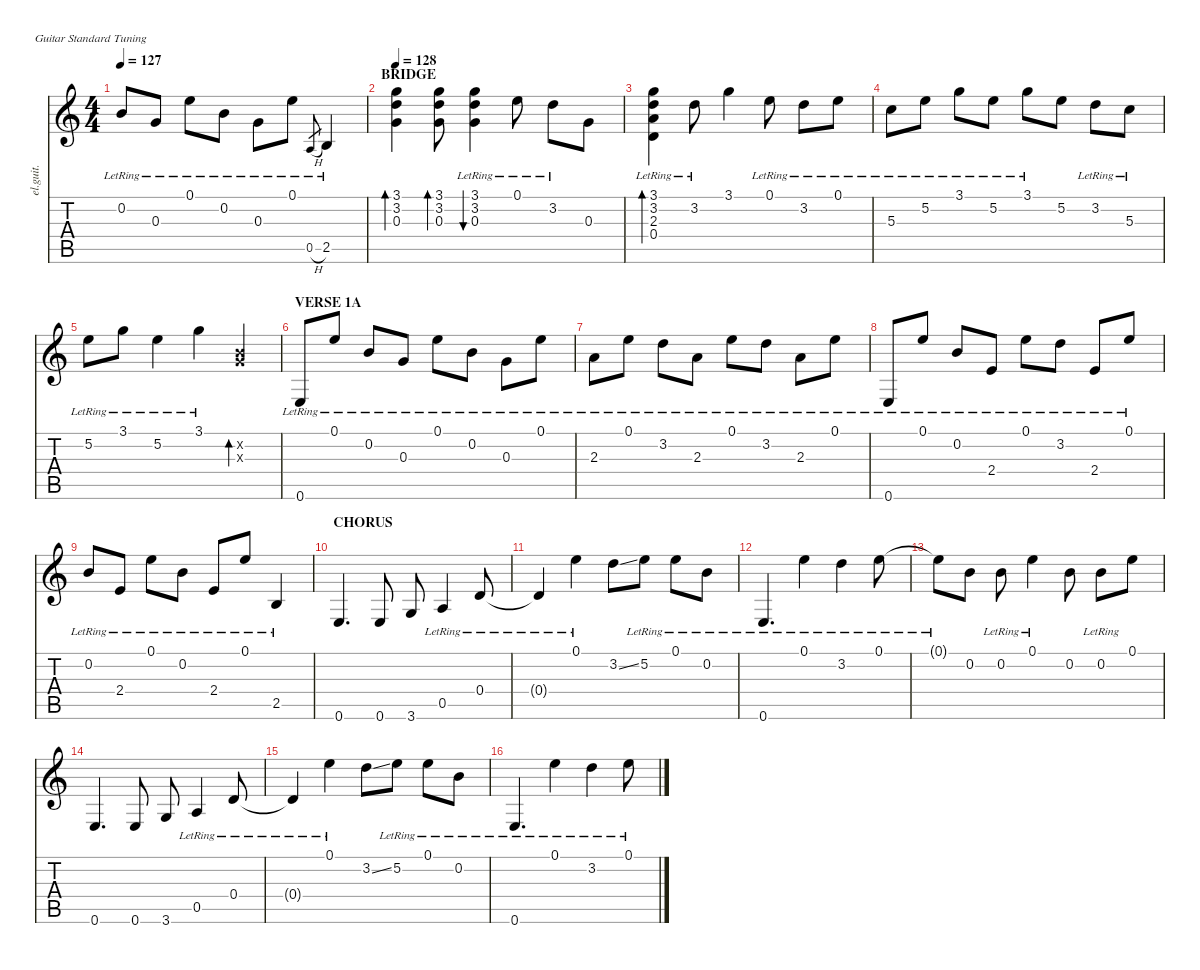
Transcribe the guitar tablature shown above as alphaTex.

\defaultSystemsLayout 4
\hideDynamics
\bracketExtendMode nobrackets
\otherSystemsTrackNameOrientation horizontal
\track ("Gtr.1" "el.guit.") {defaultSystemsLayout 8 instrument electricguitarclean}
\staff {score tabs}
\tuning (E4 B3 G3 D3 A2 E2)
\ts (4 4)
\tempo 127
\clef g2
\ks c
0.2{lr}.8{dy f beam Up} 0.3{lr}.8{beam Up} 0.1{lr}.8{beam Down} 0.2{lr}.8{beam Down} 0.3{lr}.8{beam Down} 0.1{lr}.8{beam Down} 0.5{h lr}.8{gr dy mf beam Up} 2.5{lr}.4{dy f beam Up} |
\section ("" "BRIDGE")
\tempo 128
(3.1 3.2 0.3).4{bd 240 dy ff beam Down} (3.1 3.2 0.3).8{bd 60 dy f beam Down} (3.1 3.2 0.3{lr}).4{bu 60 dy fff beam Down} 0.1{lr}.8{dy ff beam Down} 3.2{lr}.8{dy f beam Down} 0.3.8{dy mp beam Down} |
(3.1 3.2 2.3{lr} 0.4{lr}).4{bd 60 dy mf beam Down} 3.2{lr}.8{dy mp beam Down} 3.1.4{dy ff beam Down} 0.1{lr}.8{dy mf beam Down} 3.2{lr}.8{dy mp beam Down} 0.1{lr}.8{dy mf beam Down} |
5.3{lr}.8{beam Down} 5.2{lr}.8{beam Down} 3.1{lr}.8{dy ff beam Down} 5.2{lr}.8{dy f beam Down} 3.1{lr}.8{dy ff beam Down} 5.2.8{dy mf beam Down} 3.2{lr}.8{beam Down} 5.3{lr}.8{beam Down} |
5.2{lr}.8{dy f beam Down} 3.1{lr}.8{dy fff beam Down} 5.2{lr}.4{dy f beam Down} 3.1{lr}.4{dy ff beam Down} (0.2{x} 0.3{x}).4{bd 60 dy f beam Up} |
\section ("" "VERSE 1A")
0.6{lr}.8{beam Up} 0.1{lr}.8{beam Up} 0.2{lr}.8{beam Up} 0.3{lr}.8{beam Up} 0.1{lr}.8{beam Down} 0.2{lr}.8{beam Down} 0.3{lr}.8{beam Down} 0.1{lr}.8{beam Down} |
2.3{lr}.8{beam Down} 0.1{lr}.8{beam Down} 3.2{lr}.8{beam Down} 2.3{lr}.8{beam Down} 0.1{lr}.8{beam Down} 3.2{lr}.8{beam Down} 2.3{lr}.8{beam Down} 0.1{lr}.8{beam Down} |
0.6{lr}.8{beam Up} 0.1{lr}.8{beam Up} 0.2{lr}.8{beam Up} 2.4{lr}.8{beam Up} 0.1{lr}.8{beam Down} 3.2{lr}.8{beam Down} 2.4{lr}.8{beam Up} 0.1{lr}.8{beam Up} |
0.2{lr}.8{beam Up} 2.4{lr}.8{beam Up} 0.1{lr}.8{beam Down} 0.2{lr}.8{beam Down} 2.4{lr}.8{beam Up} 0.1{lr}.8{beam Up} 2.5{lr}.4{beam Up} |
\section ("" "CHORUS")
0.6.4{d dy ff beam Up} 0.6.8{dy mf beam Up} 3.6.8{dy f beam Up} 0.5{lr}.4{dy ff beam Up} 0.4{lr}.8{dy fff beam Up} |
0.4{lr t}.4{dy f beam Up} 0.1{lr}.4{dy ff beam Down} 3.2{ss}.8{dy mf beam Down} 5.2{lr}.8{beam Down} 0.1{lr}.8{dy f beam Down} 0.2{lr}.8{dy mp beam Down} |
0.6{lr}.4{d dy ff beam Up} 0.1{lr}.4{beam Down} 3.2{lr}.4{dy mp beam Down} 0.1{lr}.8{dy ff beam Down} |
0.1{lr t}.8{dy f beam Down} 0.2.8{dy mf beam Down} 0.2{lr}.8{dy f beam Down} 0.1{lr}.4{dy fff beam Down} 0.2.8{dy f beam Down} 0.2{lr}.8{dy mf beam Down} 0.1.8{dy mp beam Down} |
0.6.4{d dy ff beam Up} 0.6.8{dy mf beam Up} 3.6.8{dy f beam Up} 0.5{lr}.4{dy ff beam Up} 0.4{lr}.8{dy fff beam Up} |
0.4{lr t}.4{dy f beam Up} 0.1{lr}.4{dy ff beam Down} 3.2{ss}.8{dy mf beam Down} 5.2{lr}.8{beam Down} 0.1{lr}.8{dy f beam Down} 0.2{lr}.8{dy mp beam Down} |
0.6{lr}.4{d dy ff beam Up} 0.1{lr}.4{beam Down} 3.2{lr}.4{dy mp beam Down} 0.1{lr}.8{dy ff beam Down}
